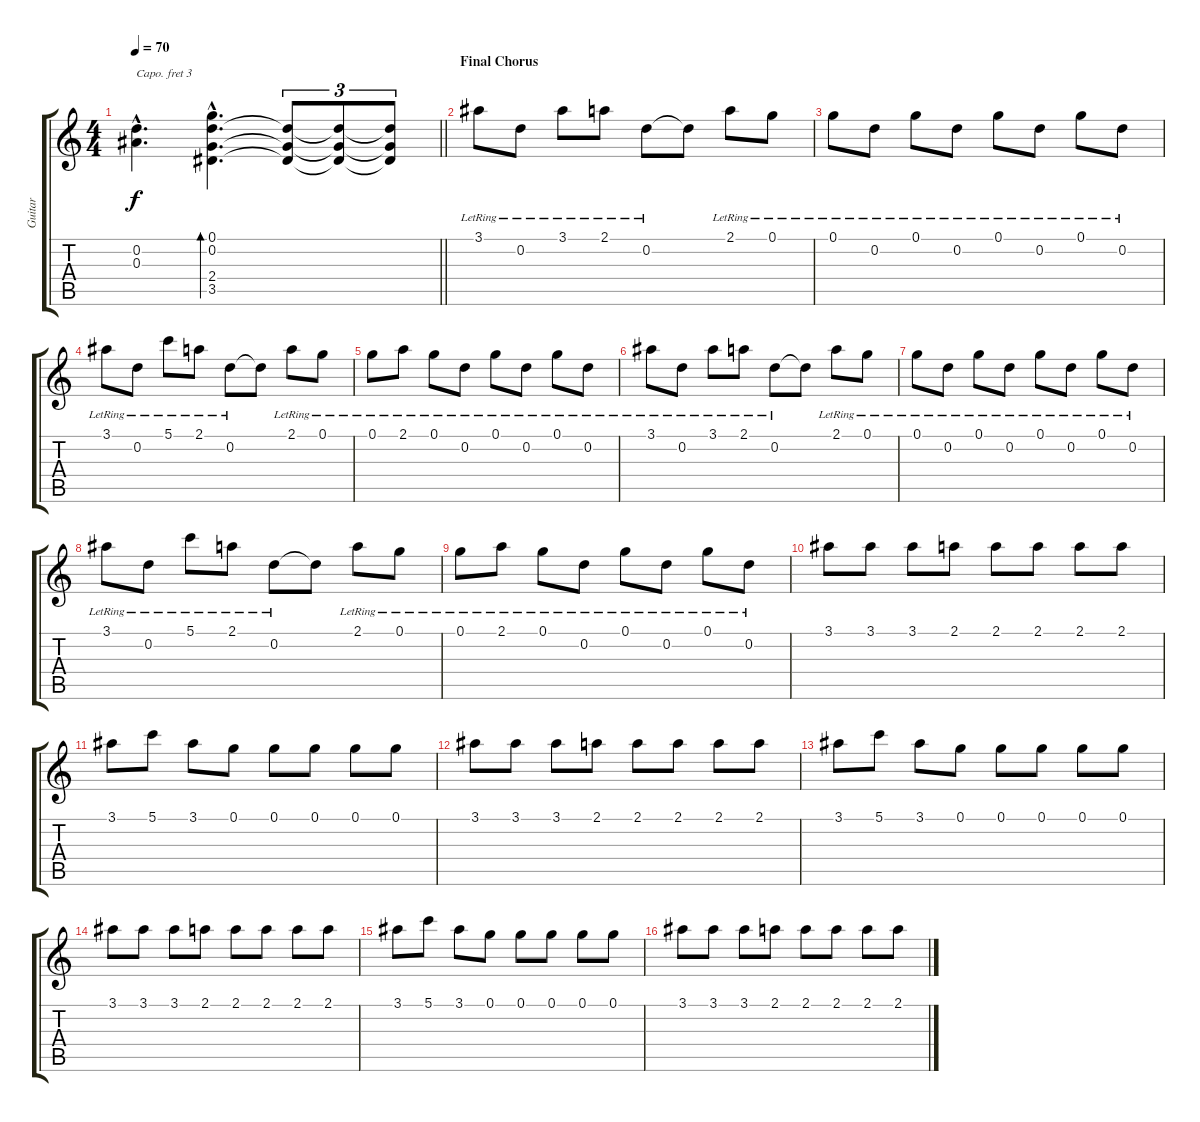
\track ("Guitar" "Guitar") {instrument electricguitarclean}
\staff {score tabs}
\capo 3
\tuning (E4 B3 G3 D3 A2 E2) {hide}
\ts (4 4)
\tempo 70
\clef g2
\barLineRight lightlight
\ks c
(0.2{hac} 0.3{hac}).4{d dy f} (0.1{hac} 0.2{hac} 2.4{hac} 3.5{hac}).4{d bd 240} (0.2{t} 2.4{t} 3.5{t}).8{tu (3 2)} (0.2{t} 2.4{t} 3.5{t}).8{tu (3 2)} (0.2{t} 2.4{t} 3.5{t}).8{tu (3 2)} |
\section ("" "Final Chorus")
3.1{lr}.8 0.2{lr}.8 3.1{lr}.8 2.1{lr}.8 0.2{lr}.8 0.2{t}.8 2.1{lr}.8 0.1{lr}.8 |
0.1{lr}.8 0.2{lr}.8 0.1{lr}.8 0.2{lr}.8 0.1{lr}.8 0.2{lr}.8 0.1{lr}.8 0.2{lr}.8 |
3.1{lr}.8 0.2{lr}.8 5.1{lr}.8 2.1{lr}.8 0.2{lr}.8 0.2{t}.8 2.1{lr}.8 0.1{lr}.8 |
0.1{lr}.8 2.1{lr}.8 0.1{lr}.8 0.2{lr}.8 0.1{lr}.8 0.2{lr}.8 0.1{lr}.8 0.2{lr}.8 |
3.1{lr}.8 0.2{lr}.8 3.1{lr}.8 2.1{lr}.8 0.2{lr}.8 0.2{t}.8 2.1{lr}.8 0.1{lr}.8 |
0.1{lr}.8 0.2{lr}.8 0.1{lr}.8 0.2{lr}.8 0.1{lr}.8 0.2{lr}.8 0.1{lr}.8 0.2{lr}.8 |
3.1{lr}.8 0.2{lr}.8 5.1{lr}.8 2.1{lr}.8 0.2{lr}.8 0.2{t}.8 2.1{lr}.8 0.1{lr}.8 |
0.1{lr}.8 2.1{lr}.8 0.1{lr}.8 0.2{lr}.8 0.1{lr}.8 0.2{lr}.8 0.1{lr}.8 0.2{lr}.8 |
3.1.8 3.1.8 3.1.8 2.1.8 2.1.8 2.1.8 2.1.8 2.1.8 |
3.1.8 5.1.8 3.1.8 0.1.8 0.1.8 0.1.8 0.1.8 0.1.8 |
3.1.8 3.1.8 3.1.8 2.1.8 2.1.8 2.1.8 2.1.8 2.1.8 |
3.1.8 5.1.8 3.1.8 0.1.8 0.1.8 0.1.8 0.1.8 0.1.8 |
3.1.8 3.1.8 3.1.8 2.1.8 2.1.8 2.1.8 2.1.8 2.1.8 |
3.1.8 5.1.8 3.1.8 0.1.8 0.1.8 0.1.8 0.1.8 0.1.8 |
3.1.8 3.1.8 3.1.8 2.1.8 2.1.8 2.1.8 2.1.8 2.1.8
